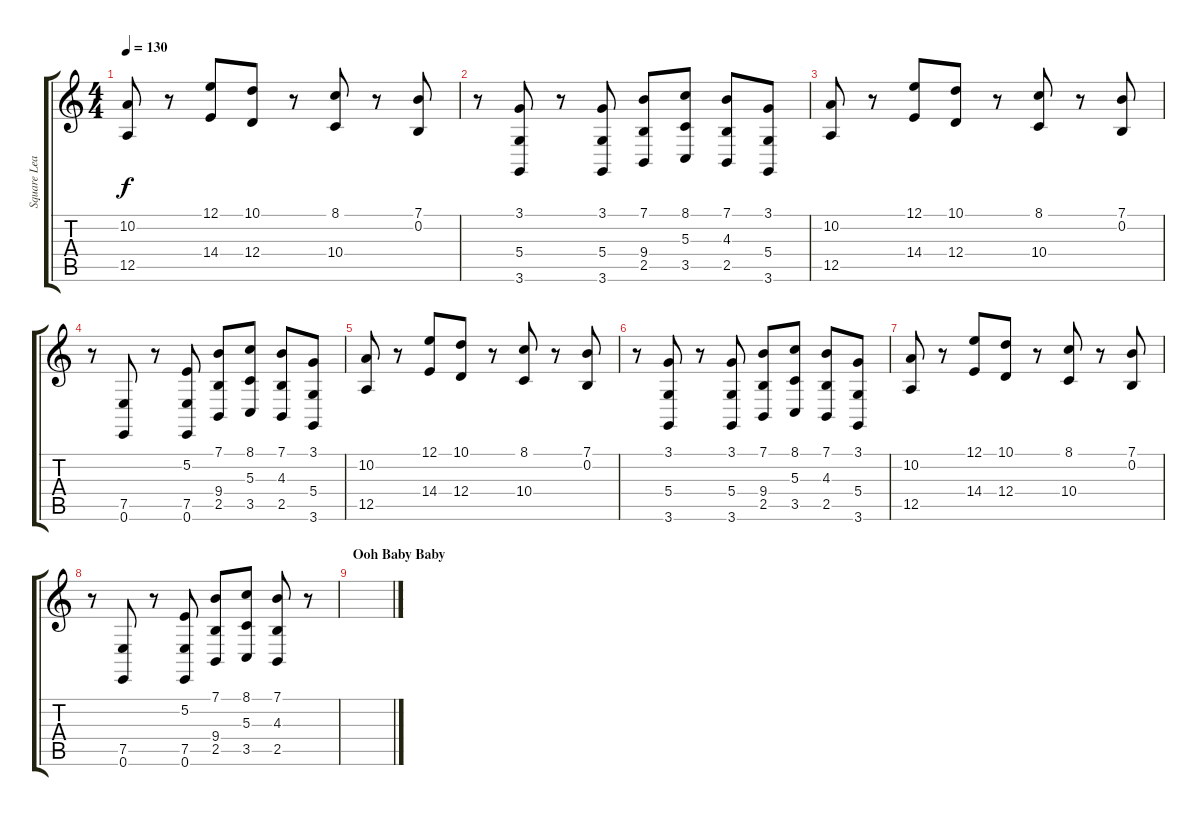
\track ("Square Lead" "Square Lea") {instrument lead1square}
\staff {score tabs}
\tuning (E4 B3 G3 D3 A2 E2) {hide}
\ts (4 4)
\tempo 130
\clef g2
\ks c
(10.2 12.5).8{dy f volume 15} r.8 (12.1 14.4).8 (10.1 12.4).8 r.8 (8.1 10.4).8 r.8 (7.1 0.2).8 |
r.8 (3.1 5.4 3.6).8 r.8 (3.1 5.4 3.6).8 (7.1 9.4 2.5).8 (8.1 5.3 3.5).8 (7.1 4.3 2.5).8 (3.1 5.4 3.6).8 |
(10.2 12.5).8{volume 15} r.8 (12.1 14.4).8 (10.1 12.4).8 r.8 (8.1 10.4).8 r.8 (7.1 0.2).8 |
r.8 (7.5 0.6).8 r.8 (5.2 7.5 0.6).8 (7.1 9.4 2.5).8 (8.1 5.3 3.5).8 (7.1 4.3 2.5).8 (3.1 5.4 3.6).8 |
(10.2 12.5).8{volume 15} r.8 (12.1 14.4).8 (10.1 12.4).8 r.8 (8.1 10.4).8 r.8 (7.1 0.2).8 |
r.8 (3.1 5.4 3.6).8 r.8 (3.1 5.4 3.6).8 (7.1 9.4 2.5).8 (8.1 5.3 3.5).8 (7.1 4.3 2.5).8 (3.1 5.4 3.6).8 |
(10.2 12.5).8{volume 15} r.8 (12.1 14.4).8 (10.1 12.4).8 r.8 (8.1 10.4).8 r.8 (7.1 0.2).8 |
r.8 (7.5 0.6).8 r.8 (5.2 7.5 0.6).8 (7.1 9.4 2.5).8 (8.1 5.3 3.5).8 (7.1 4.3 2.5).8 r.8 |
\section ("" "Ooh Baby Baby")
